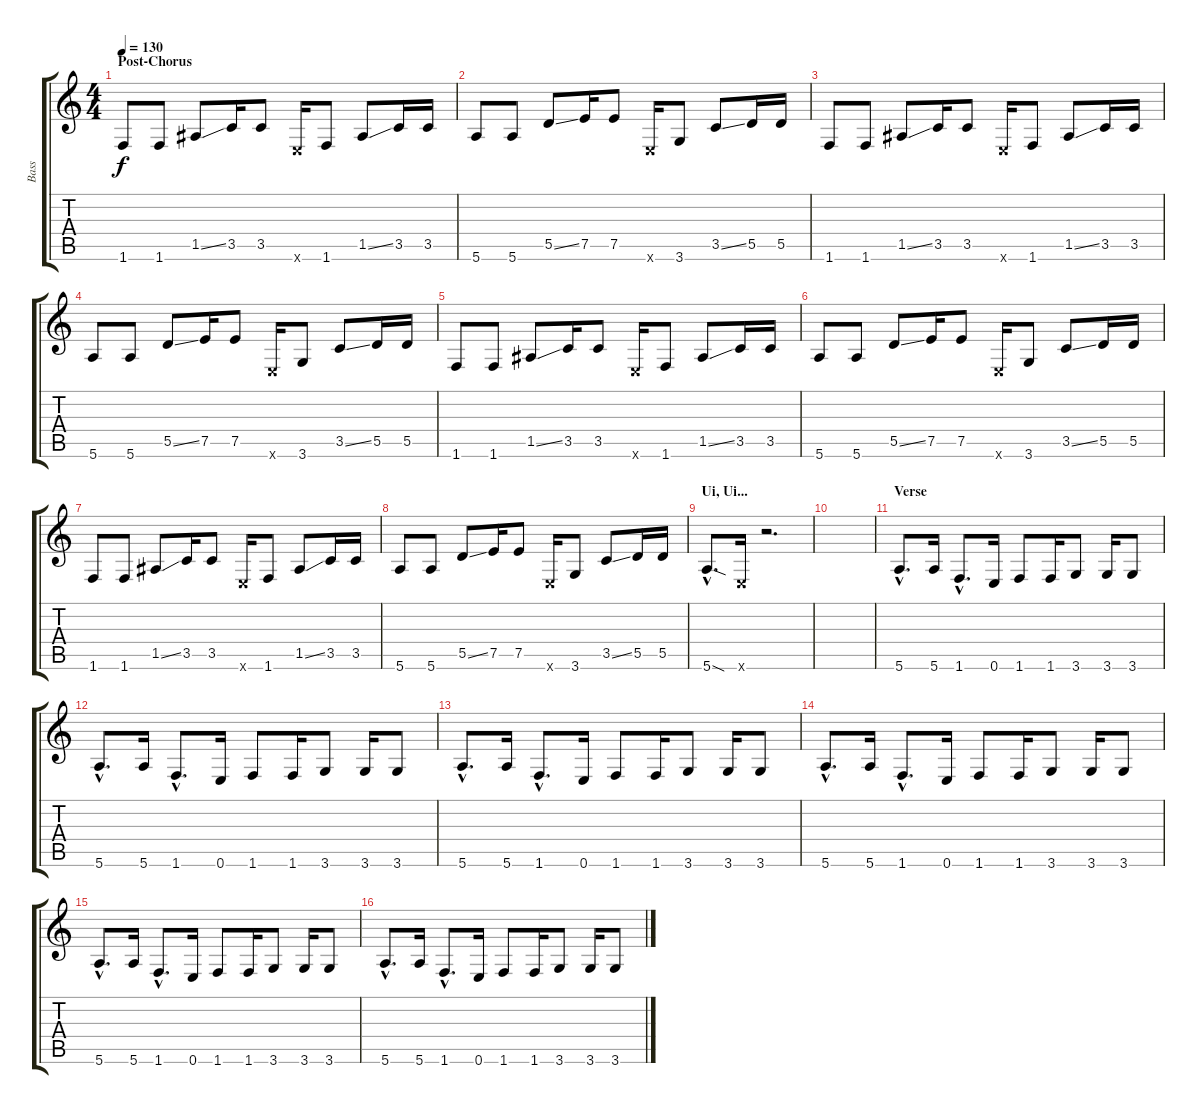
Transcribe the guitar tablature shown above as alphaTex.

\track ("Bass" "Bass") {instrument electricbassfinger}
\staff {score tabs}
\tuning (E4 B3 G3 D3 A2 E2) {hide}
\ts (4 4)
\section ("" "Post-Chorus")
\tempo 130
\clef g2
\ks c
1.6.8{dy f volume 13} 1.6.8 1.5{ss}.8 3.5.16 3.5.8 0.6{x}.16 1.6.8 1.5{ss}.8 3.5.16 3.5.16 |
5.6.8 5.6.8 5.5{ss}.8 7.5.16 7.5.8 0.6{x}.16 3.6.8 3.5{ss}.8 5.5.16 5.5.16 |
1.6.8 1.6.8 1.5{ss}.8 3.5.16 3.5.8 0.6{x}.16 1.6.8 1.5{ss}.8 3.5.16 3.5.16 |
5.6.8 5.6.8 5.5{ss}.8 7.5.16 7.5.8 0.6{x}.16 3.6.8 3.5{ss}.8 5.5.16 5.5.16 |
1.6.8 1.6.8 1.5{ss}.8 3.5.16 3.5.8 0.6{x}.16 1.6.8 1.5{ss}.8 3.5.16 3.5.16 |
5.6.8 5.6.8 5.5{ss}.8 7.5.16 7.5.8 0.6{x}.16 3.6.8 3.5{ss}.8 5.5.16 5.5.16 |
1.6.8 1.6.8 1.5{ss}.8 3.5.16 3.5.8 0.6{x}.16 1.6.8 1.5{ss}.8 3.5.16 3.5.16 |
5.6.8 5.6.8 5.5{ss}.8 7.5.16 7.5.8 0.6{x}.16 3.6.8 3.5{ss}.8 5.5.16 5.5.16 |
\section ("" "Ui, Ui...")
5.6{sod hac}.8{d} 0.6{x}.16 r.2{d} |
|
\section ("" "Verse")
5.6{hac}.8{d volume 9} 5.6.16 1.6{hac}.8{d} 0.6.16 1.6.8 1.6.16 3.6.8 3.6.16 3.6.8 |
5.6{hac}.8{d} 5.6.16 1.6{hac}.8{d} 0.6.16 1.6.8 1.6.16 3.6.8 3.6.16 3.6.8 |
5.6{hac}.8{d} 5.6.16 1.6{hac}.8{d} 0.6.16 1.6.8 1.6.16 3.6.8 3.6.16 3.6.8 |
5.6{hac}.8{d} 5.6.16 1.6{hac}.8{d} 0.6.16 1.6.8 1.6.16 3.6.8 3.6.16 3.6.8 |
5.6{hac}.8{d} 5.6.16 1.6{hac}.8{d} 0.6.16 1.6.8 1.6.16 3.6.8 3.6.16 3.6.8 |
5.6{hac}.8{d} 5.6.16 1.6{hac}.8{d} 0.6.16 1.6.8 1.6.16 3.6.8 3.6.16 3.6.8
